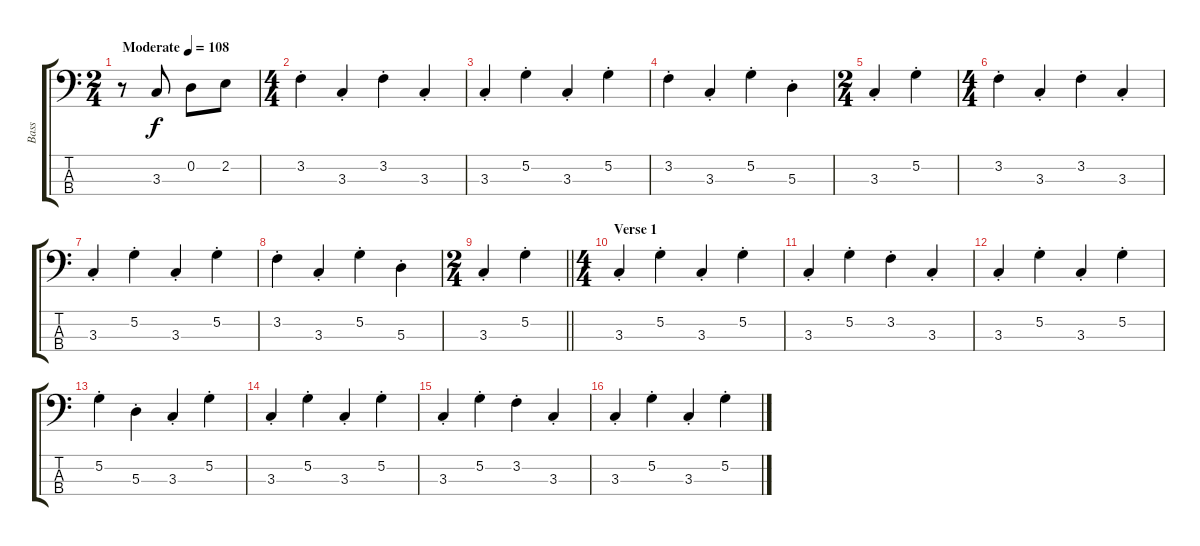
\track ("Bass" "Bass") {instrument electricbassfinger}
\staff {score tabs}
\tuning (G2 D2 A1 E1) {hide}
\ts (2 4)
\tempo (108 "Moderate")
\clef f4
\ks c
r.8{dy f instrument electricbassfinger} 3.3.8 0.2.8 2.2.8 |
\ts (4 4)
3.2{st}.4 3.3{st}.4 3.2{st}.4 3.3{st}.4 |
3.3{st}.4 5.2{st}.4 3.3{st}.4 5.2{st}.4 |
3.2{st}.4 3.3{st}.4 5.2{st}.4 5.3{st}.4 |
\ts (2 4)
3.3{st}.4 5.2{st}.4 |
\ts (4 4)
3.2{st}.4 3.3{st}.4 3.2{st}.4 3.3{st}.4 |
3.3{st}.4 5.2{st}.4 3.3{st}.4 5.2{st}.4 |
3.2{st}.4 3.3{st}.4 5.2{st}.4 5.3{st}.4 |
\ts (2 4)
\barLineRight lightlight
3.3{st}.4 5.2{st}.4 |
\ts (4 4)
\section ("" "Verse 1")
3.3{st}.4 5.2{st}.4 3.3{st}.4 5.2{st}.4 |
3.3{st}.4 5.2{st}.4 3.2{st}.4 3.3{st}.4 |
3.3{st}.4 5.2{st}.4 3.3{st}.4 5.2{st}.4 |
5.2{st}.4 5.3{st}.4 3.3{st}.4 5.2{st}.4 |
3.3{st}.4 5.2{st}.4 3.3{st}.4 5.2{st}.4 |
3.3{st}.4 5.2{st}.4 3.2{st}.4 3.3{st}.4 |
3.3{st}.4 5.2{st}.4 3.3{st}.4 5.2{st}.4
